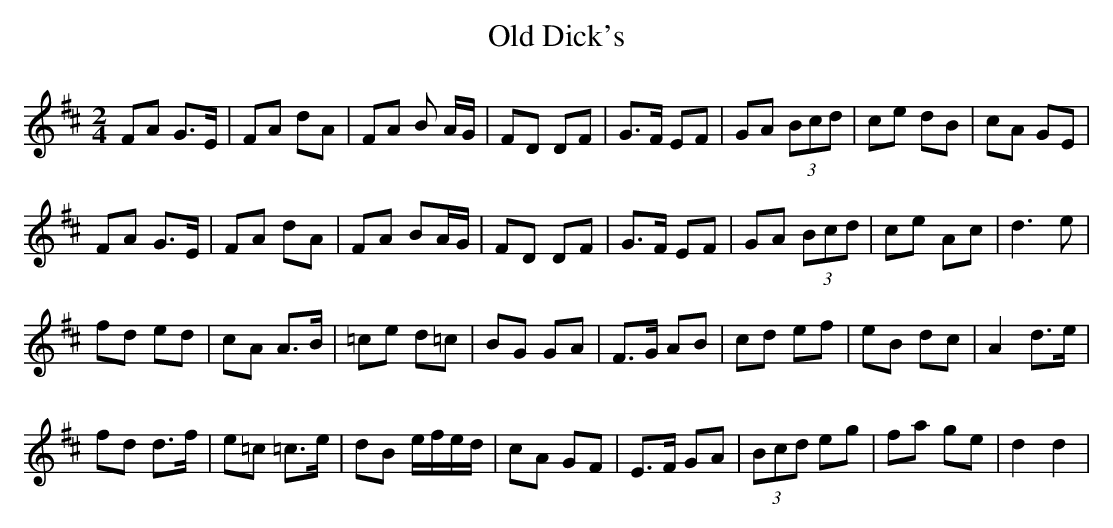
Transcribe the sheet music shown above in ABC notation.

X:1
T: Old Dick's
M: 2/4
L: 1/8
K: Dmaj
FA G>E|FA dA|FA B A/G/|FD DF|G>F EF|GA (3Bcd|ce dB|cA GE|
FA G>E|FA dA|FA BA/G/|FD DF|G>F EF|GA (3Bcd|ce Ac|d3 e|
fd ed|cA A>B|=ce d=c|BG GA|F>G AB|cd ef|eB dc|A2 d>e|
fd d>f|e=c =c>e|dB e/f/e/d/|cA GF|E>F GA|(3Bcd eg|fa ge|d2 d2|
